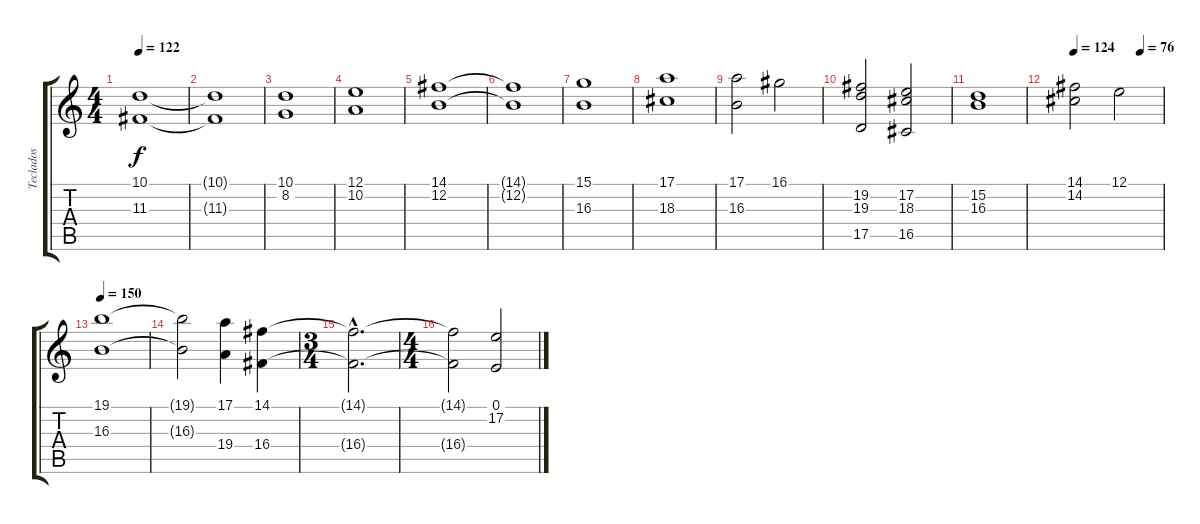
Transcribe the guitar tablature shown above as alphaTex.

\track ("Teclados" "Teclados") {instrument stringensemble1}
\staff {score tabs}
\tuning (E4 B3 G3 D3 A2 E2) {hide}
\ts (4 4)
\tempo 122
\clef g2
\ks c
(10.1 11.3).1{dy f} |
(10.1{t} 11.3{t}).1 |
(10.1 8.2).1 |
(12.1 10.2).1 |
(14.1 12.2).1 |
(14.1{t} 12.2{t}).1 |
(15.1 16.3).1 |
(17.1 18.3).1 |
(17.1 16.3).2 16.1.2 |
(19.2 19.3 17.5).2 (17.2 18.3 16.5).2 |
(15.2 16.3).1 |
\tempo 124
\tempo (76 0.75)
(14.1 14.2).2 12.1.2 |
\tempo 150
(19.1 16.3).1{volume 16} |
(19.1{t} 16.3{t}).2 (17.1 19.4).4 (14.1 16.4).4 |
\ts (3 4)
(14.1{hac t} 16.4{hac t}).2{d} |
\ts (4 4)
(14.1{t} 16.4{t}).2 (0.1 17.2).2
